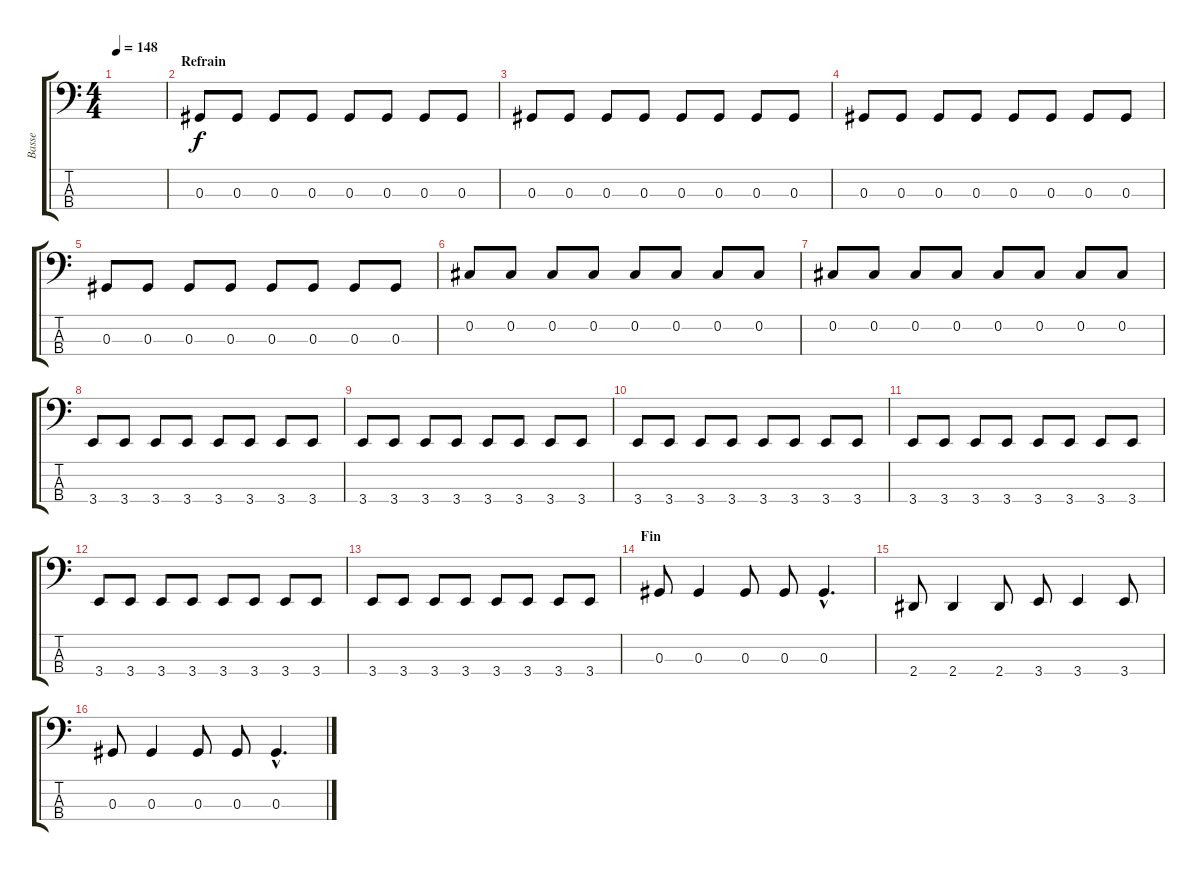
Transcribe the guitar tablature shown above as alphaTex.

\track ("Basse" "Basse") {instrument electricbasspick}
\staff {score tabs}
\tuning (Gb2 Db2 Ab1 Db1) {hide}
\ts (4 4)
\tempo 148
\clef f4
\ks c
|
\section ("" "Refrain")
0.3.8 0.3.8 0.3.8 0.3.8 0.3.8 0.3.8 0.3.8 0.3.8 |
0.3.8 0.3.8 0.3.8 0.3.8 0.3.8 0.3.8 0.3.8 0.3.8 |
0.3.8 0.3.8 0.3.8 0.3.8 0.3.8 0.3.8 0.3.8 0.3.8 |
0.3.8 0.3.8 0.3.8 0.3.8 0.3.8 0.3.8 0.3.8 0.3.8 |
0.2.8 0.2.8 0.2.8 0.2.8 0.2.8 0.2.8 0.2.8 0.2.8 |
0.2.8 0.2.8 0.2.8 0.2.8 0.2.8 0.2.8 0.2.8 0.2.8 |
3.4.8 3.4.8 3.4.8 3.4.8 3.4.8 3.4.8 3.4.8 3.4.8 |
3.4.8 3.4.8 3.4.8 3.4.8 3.4.8 3.4.8 3.4.8 3.4.8 |
3.4.8 3.4.8 3.4.8 3.4.8 3.4.8 3.4.8 3.4.8 3.4.8 |
3.4.8 3.4.8 3.4.8 3.4.8 3.4.8 3.4.8 3.4.8 3.4.8 |
3.4.8 3.4.8 3.4.8 3.4.8 3.4.8 3.4.8 3.4.8 3.4.8 |
3.4.8 3.4.8 3.4.8 3.4.8 3.4.8 3.4.8 3.4.8 3.4.8 |
\section ("" "Fin")
0.3.8 0.3.4 0.3.8 0.3.8 0.3{hac}.4{d} |
2.4.8 2.4.4 2.4.8 3.4.8 3.4.4 3.4.8 |
0.3.8 0.3.4 0.3.8 0.3.8 0.3{hac}.4{d}
